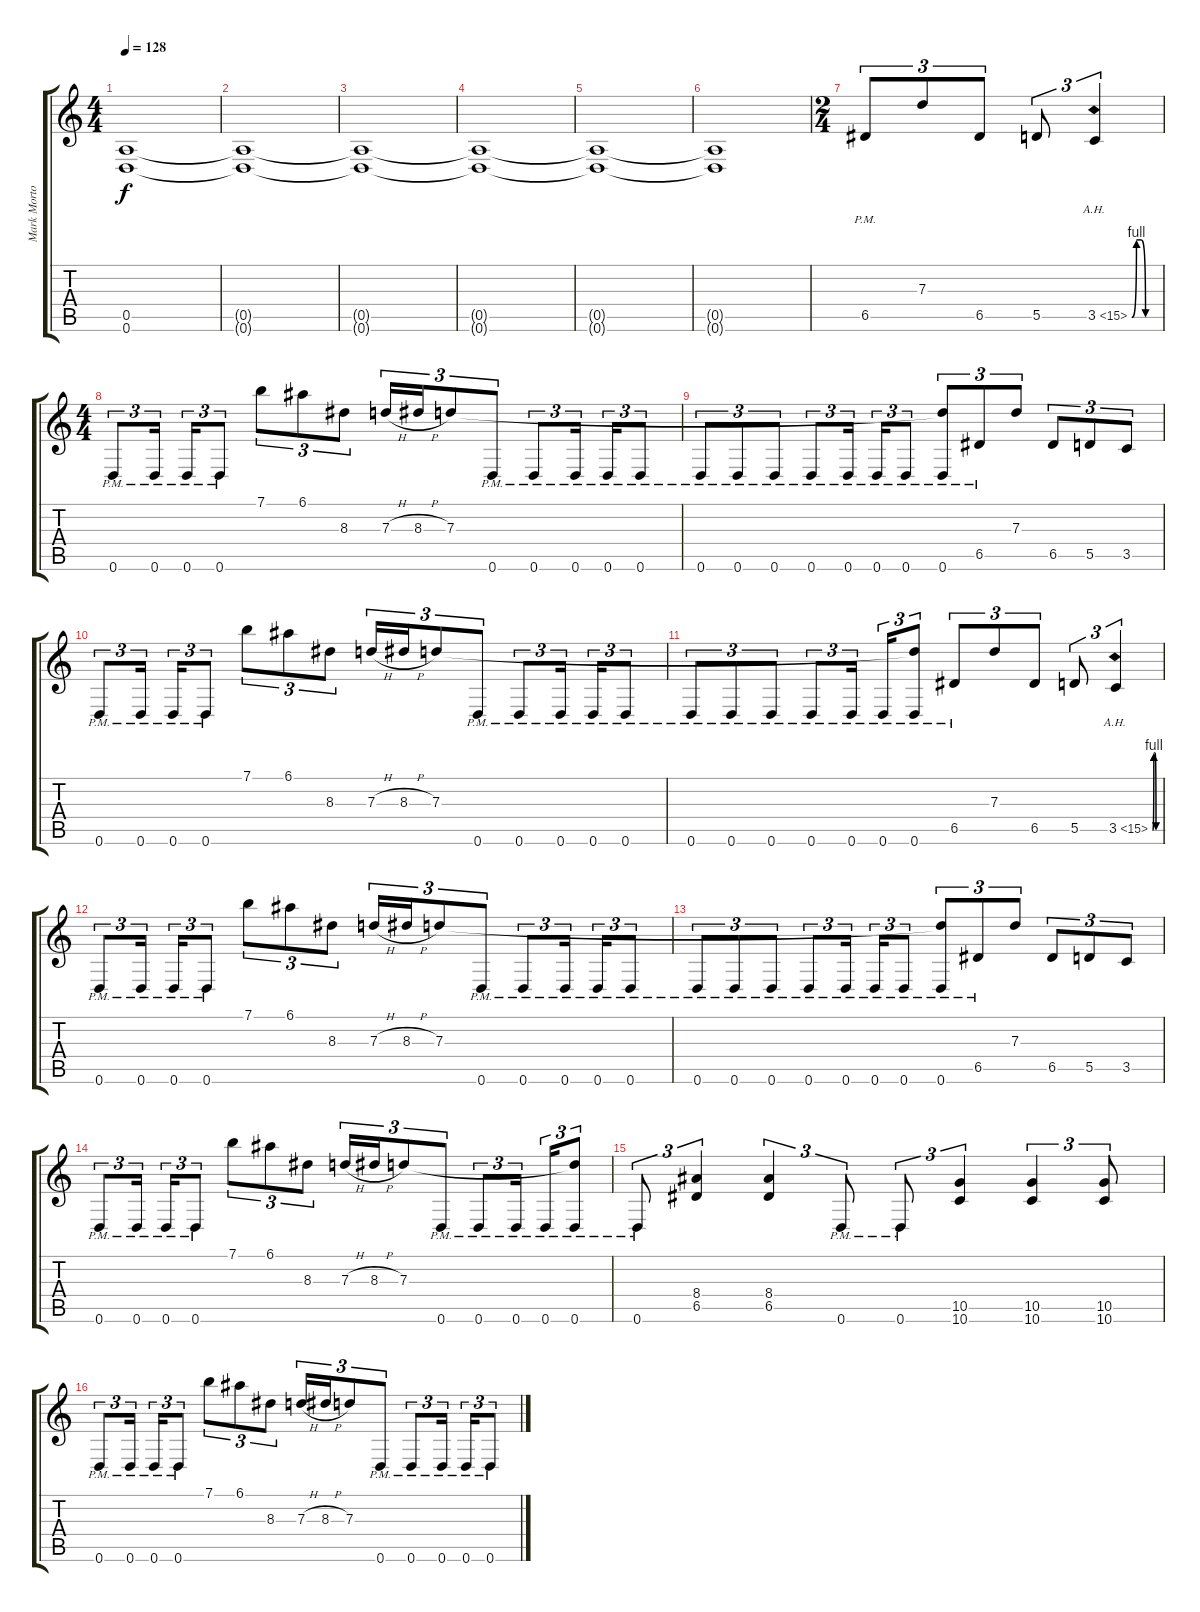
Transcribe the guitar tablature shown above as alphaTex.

\track ("Mark Morton - Rhythm" "Mark Morto") {instrument distortionguitar}
\staff {score tabs}
\tuning (E4 B3 G3 D3 A2 D2) {hide}
\ts (4 4)
\tempo 128
\clef g2
\ks c
(0.5{t} 0.6{t}).1{dy f} |
(0.5{t} 0.6{t}).1 |
(0.5{t} 0.6{t}).1 |
(0.5{t} 0.6{t}).1 |
(0.5{t} 0.6{t}).1 |
(0.5{t} 0.6{t}).1 |
\ts (2 4)
6.5{pm}.8{tu (3 2) volume 13} 7.3.8{tu (3 2)} 6.5.8{tu (3 2)} 5.5.8{tu (3 2)} 3.5{be (custom 0 0 10 4 20 4 30 0 60 0) ah 12}.4{tu (3 2)} |
\ts (4 4)
0.6{pm}.8{tu (3 2)} 0.6{pm}.16{tu (3 2) beam splitsecondary} 0.6{pm}.16{tu (3 2)} 0.6{pm}.8{tu (3 2)} 7.1.8{tu (3 2)} 6.1.8{tu (3 2)} 8.3.8{tu (3 2)} 7.3{h}.16{tu (3 2)} 8.3{h}.16{tu (3 2)} 7.3.8{tu (3 2)} 0.6{pm}.8{tu (3 2)} 0.6{pm}.8{tu (3 2)} 0.6{pm}.16{tu (3 2) beam splitsecondary} 0.6{pm}.16{tu (3 2)} 0.6{pm}.8{tu (3 2)} |
0.6{pm}.8{tu (3 2)} 0.6{pm}.8{tu (3 2)} 0.6{pm}.8{tu (3 2)} 0.6{pm}.8{tu (3 2)} 0.6{pm}.16{tu (3 2) beam splitsecondary} 0.6{pm}.16{tu (3 2)} 0.6{pm}.8{tu (3 2)} (7.3{t} 0.6{pm}).8{tu (3 2)} 6.5{pm}.8{tu (3 2)} 7.3.8{tu (3 2)} 6.5.8{tu (3 2)} 5.5.8{tu (3 2)} 3.5.8{tu (3 2)} |
0.6{pm}.8{tu (3 2)} 0.6{pm}.16{tu (3 2) beam splitsecondary} 0.6{pm}.16{tu (3 2)} 0.6{pm}.8{tu (3 2)} 7.1.8{tu (3 2)} 6.1.8{tu (3 2)} 8.3.8{tu (3 2)} 7.3{h}.16{tu (3 2)} 8.3{h}.16{tu (3 2)} 7.3.8{tu (3 2)} 0.6{pm}.8{tu (3 2)} 0.6{pm}.8{tu (3 2)} 0.6{pm}.16{tu (3 2) beam splitsecondary} 0.6{pm}.16{tu (3 2)} 0.6{pm}.8{tu (3 2)} |
0.6{pm}.8{tu (3 2)} 0.6{pm}.8{tu (3 2)} 0.6{pm}.8{tu (3 2)} 0.6{pm}.8{tu (3 2)} 0.6{pm}.16{tu (3 2) beam splitsecondary} 0.6{pm}.16{tu (3 2)} (7.3{t} 0.6{pm}).8{tu (3 2)} 6.5{pm}.8{tu (3 2)} 7.3.8{tu (3 2)} 6.5.8{tu (3 2)} 5.5.8{tu (3 2)} 3.5{be (custom 0 0 10 4 20 4 30 0 60 0) ah 12}.4{tu (3 2)} |
0.6{pm}.8{tu (3 2)} 0.6{pm}.16{tu (3 2) beam splitsecondary} 0.6{pm}.16{tu (3 2)} 0.6{pm}.8{tu (3 2)} 7.1.8{tu (3 2)} 6.1.8{tu (3 2)} 8.3.8{tu (3 2)} 7.3{h}.16{tu (3 2)} 8.3{h}.16{tu (3 2)} 7.3.8{tu (3 2)} 0.6{pm}.8{tu (3 2)} 0.6{pm}.8{tu (3 2)} 0.6{pm}.16{tu (3 2) beam splitsecondary} 0.6{pm}.16{tu (3 2)} 0.6{pm}.8{tu (3 2)} |
0.6{pm}.8{tu (3 2)} 0.6{pm}.8{tu (3 2)} 0.6{pm}.8{tu (3 2)} 0.6{pm}.8{tu (3 2)} 0.6{pm}.16{tu (3 2) beam splitsecondary} 0.6{pm}.16{tu (3 2)} 0.6{pm}.8{tu (3 2)} (7.3{t} 0.6{pm}).8{tu (3 2)} 6.5{pm}.8{tu (3 2)} 7.3.8{tu (3 2)} 6.5.8{tu (3 2)} 5.5.8{tu (3 2)} 3.5.8{tu (3 2)} |
0.6{pm}.8{tu (3 2)} 0.6{pm}.16{tu (3 2) beam splitsecondary} 0.6{pm}.16{tu (3 2)} 0.6{pm}.8{tu (3 2)} 7.1.8{tu (3 2)} 6.1.8{tu (3 2)} 8.3.8{tu (3 2)} 7.3{h}.16{tu (3 2)} 8.3{h}.16{tu (3 2)} 7.3.8{tu (3 2)} 0.6{pm}.8{tu (3 2)} 0.6{pm}.8{tu (3 2)} 0.6{pm}.16{tu (3 2) beam splitsecondary} 0.6{pm}.16{tu (3 2)} (7.3{t} 0.6{pm}).8{tu (3 2)} |
0.6{pm}.8{tu (3 2)} (8.4 6.5).4{tu (3 2)} (8.4 6.5).4{tu (3 2)} 0.6{pm}.8{tu (3 2)} 0.6{pm}.8{tu (3 2)} (10.5 10.6).4{tu (3 2)} (10.5 10.6).4{tu (3 2)} (10.5 10.6).8{tu (3 2)} |
0.6{pm}.8{tu (3 2)} 0.6{pm}.16{tu (3 2) beam splitsecondary} 0.6{pm}.16{tu (3 2)} 0.6{pm}.8{tu (3 2)} 7.1.8{tu (3 2)} 6.1.8{tu (3 2)} 8.3.8{tu (3 2)} 7.3{h}.16{tu (3 2)} 8.3{h}.16{tu (3 2)} 7.3.8{tu (3 2)} 0.6{pm}.8{tu (3 2)} 0.6{pm}.8{tu (3 2)} 0.6{pm}.16{tu (3 2) beam splitsecondary} 0.6{pm}.16{tu (3 2)} 0.6{pm}.8{tu (3 2)}
